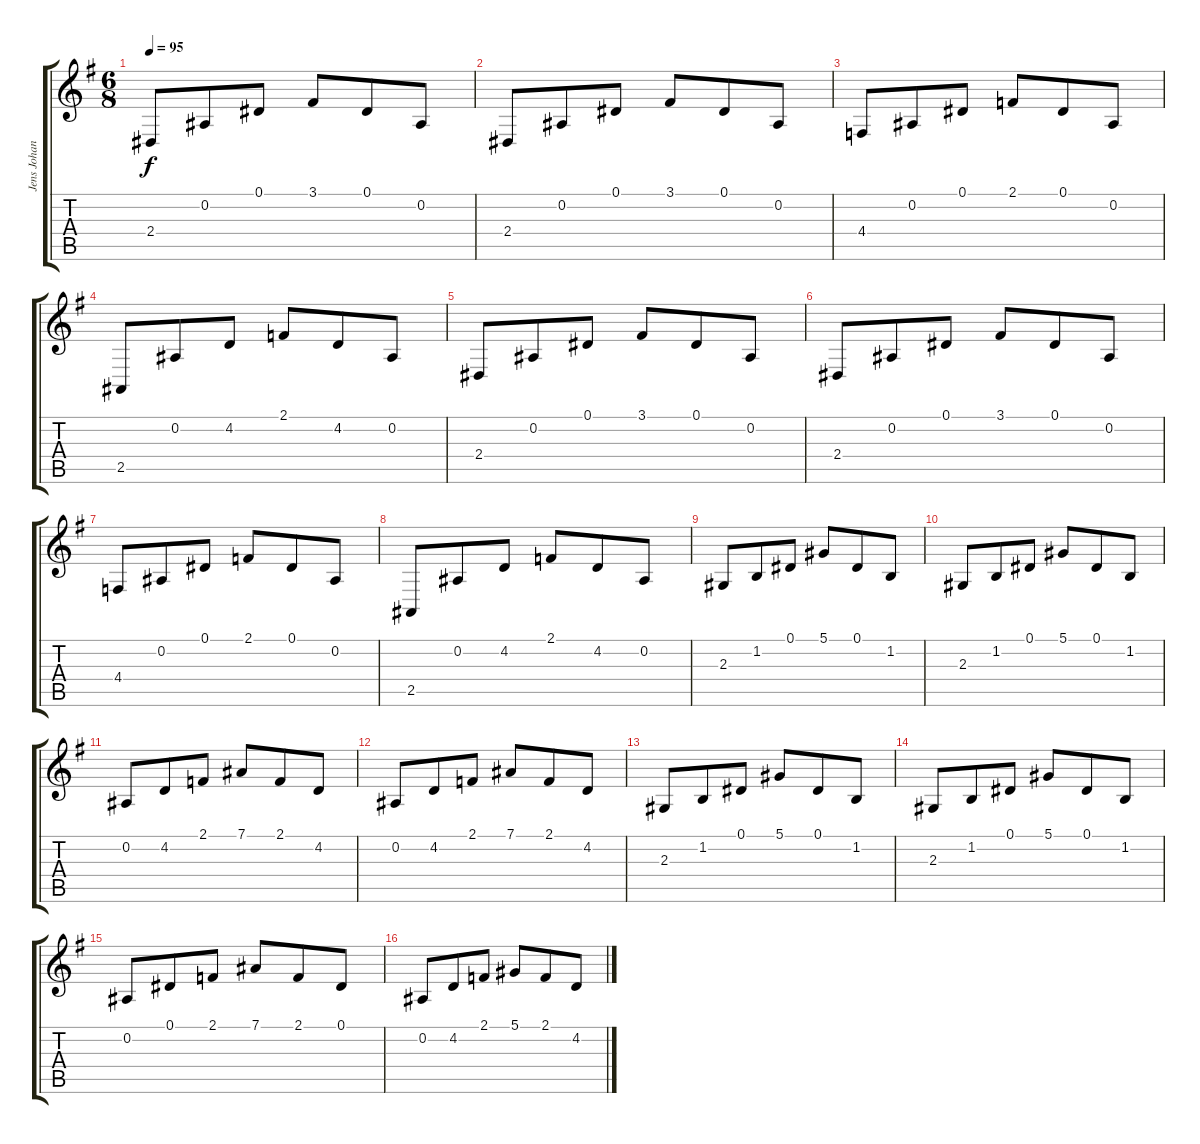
\track ("Jens Johansson (Strings)" "Jens Johan") {instrument stringensemble1}
\staff {score tabs}
\tuning (Eb4 Bb3 Gb3 Db3 Ab2 Eb2) {hide}
\ts (6 8)
\tempo 95
\clef g2
\ks g
2.4.8{dy f} 0.2.8 0.1.8 3.1.8 0.1.8 0.2.8 |
2.4.8 0.2.8 0.1.8 3.1.8 0.1.8 0.2.8 |
4.4.8 0.2.8 0.1.8 2.1.8 0.1.8 0.2.8 |
2.5.8 0.2.8 4.2.8 2.1.8 4.2.8 0.2.8 |
2.4.8 0.2.8 0.1.8 3.1.8 0.1.8 0.2.8 |
2.4.8 0.2.8 0.1.8 3.1.8 0.1.8 0.2.8 |
4.4.8 0.2.8 0.1.8 2.1.8 0.1.8 0.2.8 |
2.5.8 0.2.8 4.2.8 2.1.8 4.2.8 0.2.8 |
2.3.8 1.2.8 0.1.8 5.1.8 0.1.8 1.2.8 |
2.3.8 1.2.8 0.1.8 5.1.8 0.1.8 1.2.8 |
0.2.8 4.2.8 2.1.8 7.1.8 2.1.8 4.2.8 |
0.2.8 4.2.8 2.1.8 7.1.8 2.1.8 4.2.8 |
2.3.8 1.2.8 0.1.8 5.1.8 0.1.8 1.2.8 |
2.3.8 1.2.8 0.1.8 5.1.8 0.1.8 1.2.8 |
0.2.8 0.1.8 2.1.8 7.1.8 2.1.8 0.1.8 |
0.2.8 4.2.8 2.1.8 5.1.8 2.1.8 4.2.8
